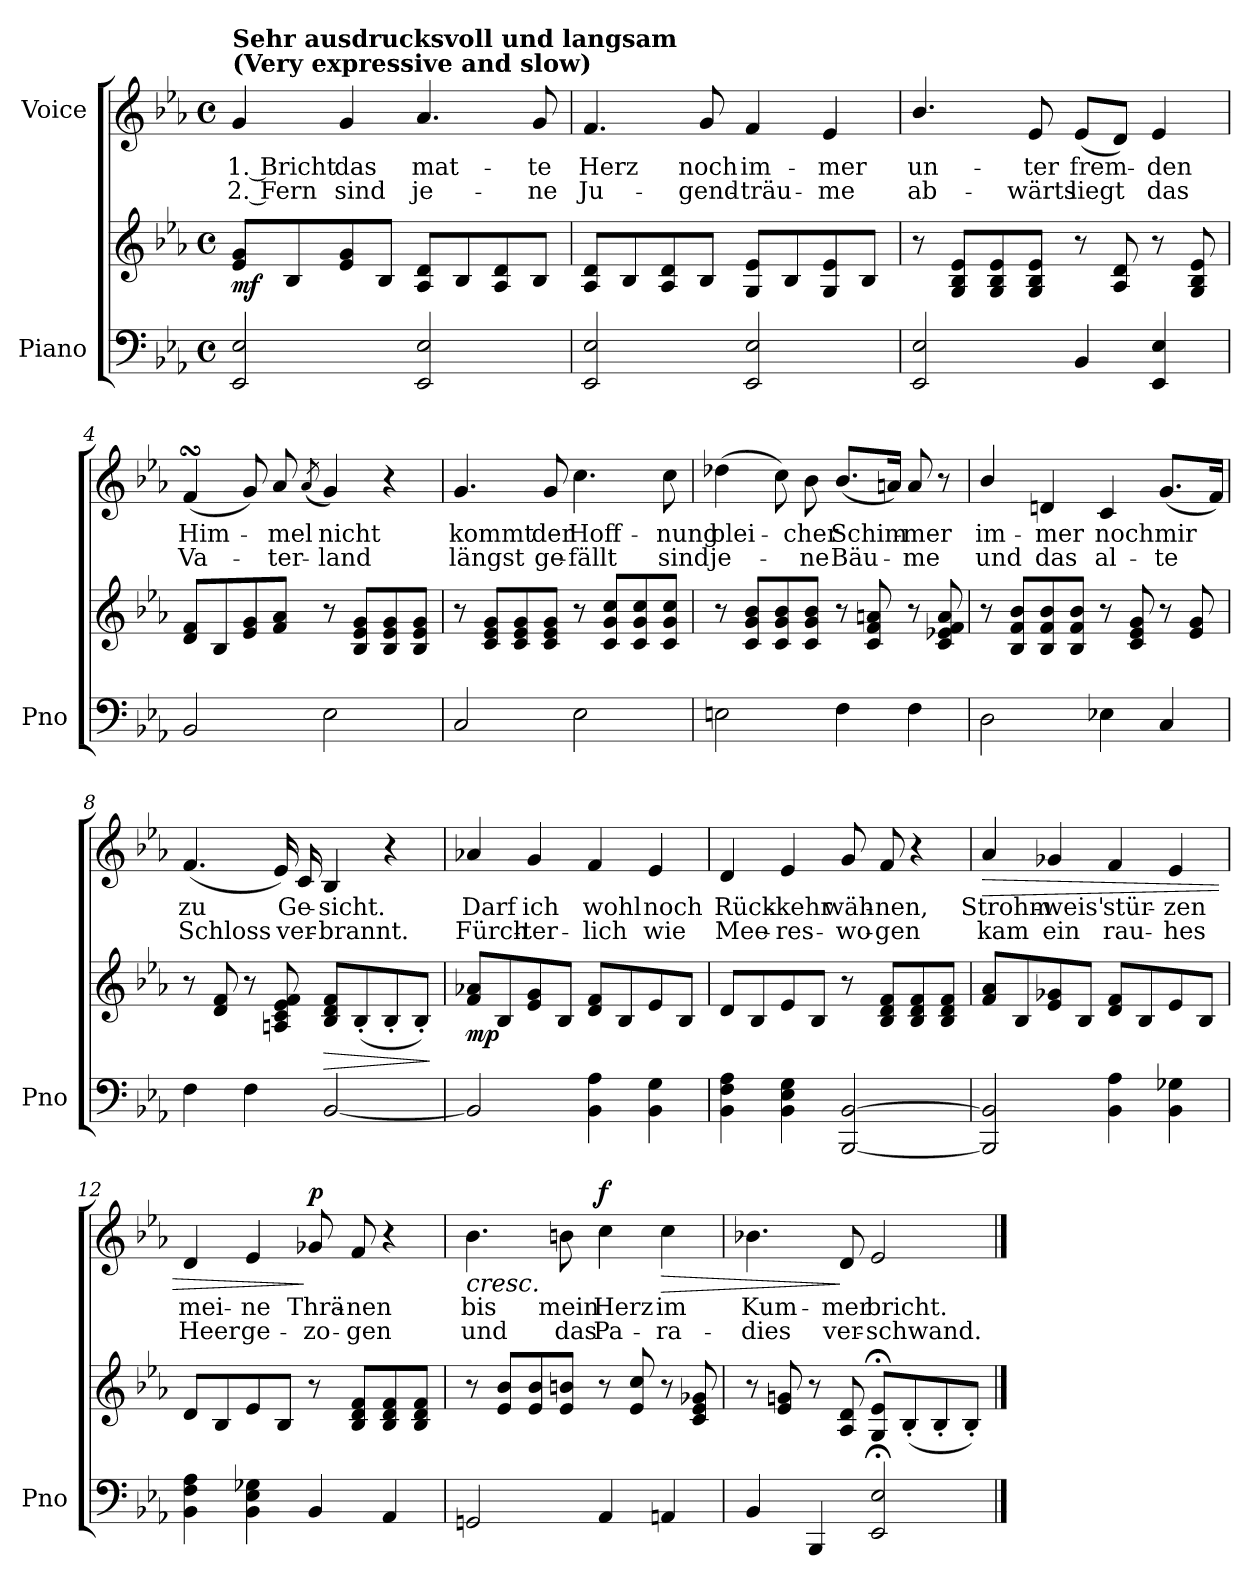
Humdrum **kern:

**kern	**kern	**dynam	**kern	**text	**text	**dynam
*part2	*part2	*part2	*part1	*part1	*part1	*part1
*staff3	*staff2	*staff2/3	*staff1	*staff1	*staff1	*staff1
*I"Piano	*	*	*I"Voice	*	*	*
*I'Pno	*	*	*	*	*	*
*clefF4	*clefG2	*	*clefG2	*	*	*
*k[b-e-a-]	*k[b-e-a-]	*	*k[b-e-a-]	*	*	*
*M4/4	*M4/4	*	*M4/4	*	*	*
*met(c)	*met(c)	*	*met(c)	*	*	*
=1	=1	=1	=1	=1	=1	=1
!	!	!	!LO:TX:a:B:t=(Very expressive and slow)	!	!	!
!	!	!	!LO:TX:a:B:t=Sehr ausdrucksvoll und langsam	!	!	!
!	!	!LO:DY:b	!	!LO:LY:b	!LO:LY:b	!
2EE-/ 2E-/	8e-/ 8g/L	mf	4g/	1. Bricht	2. Fern	.
.	8B-/	.	.	.	.	.
!	!	!	!	!LO:LY:b	!LO:LY:b	!
.	8e-/ 8g/	.	4g/	das	sind	.
.	8B-/J	.	.	.	.	.
!	!	!	!	!LO:LY:b	!LO:LY:b	!
2EE-/ 2E-/	8A-/ 8d/L	.	4.a-/	mat-	je-	.
.	8B-/	.	.	.	.	.
.	8A-/ 8d/	.	.	.	.	.
!	!	!	!	!LO:LY:b	!LO:LY:b	!
.	8B-/J	.	8g/	-te	-ne	.
=2	=2	=2	=2	=2	=2	=2
!	!	!	!	!LO:LY:b	!LO:LY:b	!
2EE-/ 2E-/	8A-/ 8d/L	.	4.f/	Herz	Ju-	.
.	8B-/	.	.	.	.	.
.	8A-/ 8d/	.	.	.	.	.
!	!	!	!	!LO:LY:b	!LO:LY:b	!
.	8B-/J	.	8g/	noch	-gend-	.
!	!	!	!	!LO:LY:b	!LO:LY:b	!
2EE-/ 2E-/	8G/ 8e-/L	.	4f/	im-	-träu-	.
.	8B-/	.	.	.	.	.
!	!	!	!	!LO:LY:b	!LO:LY:b	!
.	8G/ 8e-/	.	4e-/	-mer	-me	.
.	8B-/J	.	.	.	.	.
=3	=3	=3	=3	=3	=3	=3
!	!	!	!	!LO:LY:b	!LO:LY:b	!
2EE-/ 2E-/	8r	.	4.b-/	un-	ab-	.
.	8G/ 8B-/ 8e-/L	.	.	.	.	.
.	8G/ 8B-/ 8e-/	.	.	.	.	.
!	!	!	!	!LO:LY:b	!LO:LY:b	!
.	8G/ 8B-/ 8e-/J	.	8e-/	-ter	-wärts	.
!	!	!	!	!LO:LY:b	!LO:LY:b	!
4BB-/	8r	.	(8e-/L	frem-	liegt	.
.	8A-/ 8d/	.	8d/J)	.	.	.
!	!	!	!	!LO:LY:b	!LO:LY:b	!
4EE-/ 4E-/	8r	.	4e-/	-den	das	.
.	8G/ 8B-/ 8e-/	.	.	.	.	.
=4	=4	=4	=4	=4	=4	=4
!	!	!	!	!LO:LY:b	!LO:LY:b	!
2BB-/	8d/ 8f/L	.	(4fsSSS/	Him-	Va-	.
.	8B-/	.	.	.	.	.
.	8e-/ 8g/	.	8g/)	.	.	.
!	!	!	!	!LO:LY:b	!LO:LY:b	!
.	8f/ 8a-/J	.	8a-/	-mel	-ter-	.
.	.	.	(8qa-/	.	.	.
!	!	!	!	!LO:LY:b	!LO:LY:b	!
2E-\	8r	.	4g/)	nicht	-land	.
.	8B-/ 8e-/ 8g/L	.	.	.	.	.
.	8B-/ 8e-/ 8g/	.	4r	.	.	.
.	8B-/ 8e-/ 8g/J	.	.	.	.	.
=5	=5	=5	=5	=5	=5	=5
!	!	!	!	!LO:LY:b	!LO:LY:b	!
2C/	8r	.	4.g/	kommt	längst	.
.	8c/ 8e-/ 8g/L	.	.	.	.	.
.	8c/ 8e-/ 8g/	.	.	.	.	.
!	!	!	!	!LO:LY:b	!LO:LY:b	!
.	8c/ 8e-/ 8g/J	.	8g/	der	ge-	.
!	!	!	!	!LO:LY:b	!LO:LY:b	!
2E-\	8r	.	4.cc\	Hoff-	-fällt	.
.	8c/ 8g/ 8cc/L	.	.	.	.	.
.	8c/ 8g/ 8cc/	.	.	.	.	.
!	!	!	!	!LO:LY:b	!LO:LY:b	!
.	8c/ 8g/ 8cc/J	.	8cc\	-nung	sind	.
!!LO:LB:g=z
=6	=6	=6	=6	=6	=6	=6
!	!	!	!	!LO:LY:b	!LO:LY:b	!
2En\	8r	.	(4dd-X\	blei-	je-	.
.	8c/ 8g/ 8b-/L	.	.	.	.	.
.	8c/ 8g/ 8b-/	.	8cc\)	.	.	.
!	!	!	!	!LO:LY:b	!LO:LY:b	!
.	8c/ 8g/ 8b-/J	.	8b-\	-cher	-ne	.
!	!	!	!	!LO:LY:b	!LO:LY:b	!
4F\	8r	.	(8.b-/L	Schim-	Bäu-	.
.	8c/ 8f/ 8an/	.	.	.	.	.
.	.	.	16an/Jk)	.	.	.
!	!	!	!	!LO:LY:b	!LO:LY:b	!
4F\	8r	.	8a/	-mer	-me	.
.	8c/ 8e-X/ 8f/ 8a/	.	8r	.	.	.
=7	=7	=7	=7	=7	=7	=7
!	!	!	!	!LO:LY:b	!LO:LY:b	!
2D\	8r	.	4b-/	im-	und	.
.	8B-/ 8f/ 8b-/L	.	.	.	.	.
!	!	!	!	!LO:LY:b	!LO:LY:b	!
.	8B-/ 8f/ 8b-/	.	4dn/	-mer	das	.
.	8B-/ 8f/ 8b-/J	.	.	.	.	.
!	!	!	!	!LO:LY:b	!LO:LY:b	!
4E-X\	8r	.	4c/	noch	al-	.
.	8c/ 8e-/ 8g/	.	.	.	.	.
!	!	!	!	!LO:LY:b	!LO:LY:b	!
4C/	8r	.	(8.g/L	mir	-te	.
.	8e-/ 8g/	.	.	.	.	.
.	.	.	16f/Jk)	.	.	.
=8	=8	=8	=8	=8	=8	=8
!	!	!	!	!LO:LY:b	!LO:LY:b	!
4F\	8r	.	(4.f/	zu	Schloss	.
.	8d/ 8f/	.	.	.	.	.
4F\	8r	.	.	.	.	.
.	8An/ 8c/ 8e-/ 8f/	.	16e-/)	.	.	.
!	!	!	!	!LO:LY:b	!LO:LY:b	!
.	.	.	16c/	Ge-	ver-	.
!	!	!LO:HP:b	!	!LO:LY:b	!LO:LY:b	!
[2BB-/	8B-/ 8d/ 8f/L	>	4B-/	-sicht.	-brannt.	.
.	(8B-'/	.	.	.	.	.
.	8B-'/	.	4r	.	.	.
.	8B-'/J)	.	.	.	.	.
.	.	]	.	.	.	.
=9	=9	=9	=9	=9	=9	=9
!	!	!LO:DY:b	!	!LO:LY:b	!LO:LY:b	!
2BB-/]	8f/ 8a-X/L	mp	4a-X/	Darf	Fürch-	.
.	8B-/	.	.	.	.	.
!	!	!	!	!LO:LY:b	!LO:LY:b	!
.	8e-/ 8g/	.	4g/	ich	-ter-	.
.	8B-/J	.	.	.	.	.
!	!	!	!	!LO:LY:b	!LO:LY:b	!
4BB-\ 4A-\	8d/ 8f/L	.	4f/	wohl	-lich	.
.	8B-/	.	.	.	.	.
!	!	!	!	!LO:LY:b	!LO:LY:b	!
4BB-\ 4G\	8e-/	.	4e-/	noch	wie	.
.	8B-/J	.	.	.	.	.
=10	=10	=10	=10	=10	=10	=10
!	!	!	!	!LO:LY:b	!LO:LY:b	!
4BB-\ 4F\ 4A-\	8d/L	.	4d/	Rück-	Mee-	.
.	8B-/	.	.	.	.	.
!	!	!	!	!LO:LY:b	!LO:LY:b	!
4BB-\ 4E-\ 4G\	8e-/	.	4e-/	-kehr	-res-	.
.	8B-/J	.	.	.	.	.
!	!	!	!	!LO:LY:b	!LO:LY:b	!
[2BBB-/ [2BB-/	8r	.	8g/	wäh-	-wo-	.
!	!	!	!	!LO:LY:b	!LO:LY:b	!
.	8B-/ 8d/ 8f/L	.	8f/	-nen,	-gen	.
.	8B-/ 8d/ 8f/	.	4r	.	.	.
.	8B-/ 8d/ 8f/J	.	.	.	.	.
!!LO:LB:g=z
=11	=11	=11	=11	=11	=11	=11
!	!	!	!	!LO:LY:b	!LO:LY:b	!LO:HP:b
2BBB-/] 2BB-/]	8f/ 8a-/L	.	4a-/	Strohm-	kam	>
.	8B-/	.	.	.	.	.
!	!	!	!	!LO:LY:b	!LO:LY:b	!
.	8e-/ 8g-X/	.	4g-X/	-weis'	ein	.
.	8B-/J	.	.	.	.	.
!	!	!	!	!LO:LY:b	!LO:LY:b	!
4BB-\ 4A-\	8d/ 8f/L	.	4f/	stür-	rau-	.
.	8B-/	.	.	.	.	.
!	!	!	!	!LO:LY:b	!LO:LY:b	!
4BB-\ 4G-X\	8e-/	.	4e-/	-zen	-hes	.
.	8B-/J	.	.	.	.	.
=12	=12	=12	=12	=12	=12	=12
!	!	!	!	!LO:LY:b	!LO:LY:b	!
4BB-\ 4F\ 4A-\	8d/L	.	4d/	mei-	Heer	.
.	8B-/	.	.	.	.	.
!	!	!	!	!LO:LY:b	!LO:LY:b	!
4BB-\ 4E-\ 4G-X\	8e-/	.	4e-/	-ne	ge-	.
.	8B-/J	.	.	.	.	.
!	!	!	!	!LO:LY:b	!LO:LY:b	!LO:DY:n=1:a
4BB-/	8r	.	8g-X/	Thrä-	-zo-	] p
!	!	!	!	!LO:LY:b	!LO:LY:b	!
.	8B-/ 8d/ 8f/L	.	8f/	-nen	-gen	.
4AA-/	8B-/ 8d/ 8f/	.	4r	.	.	.
.	8B-/ 8d/ 8f/J	.	.	.	.	.
=13	=13	=13	=13	=13	=13	=13
!	!	!	!	!LO:LY:b	!LO:LY:b	!LO:HP:b
2GGn/	8r	.	4.b-\	bis	und	<
.	8e-/ 8b-/L	.	.	.	.	.
.	8e-/ 8b-/	.	.	.	.	.
!	!	!	!	!LO:LY:b	!LO:LY:b	!
.	8e-/ 8bn/J	.	8bn\	mein	das	.
!	!	!	!	!LO:LY:b	!LO:LY:b	!LO:DY:a
4AA-/	8r	.	4cc\	Herz	Pa-	f
.	8e-/ 8cc/	.	.	.	.	.
!	!	!	!	!LO:LY:b	!LO:LY:b	!LO:HP:n=1:b
4AAn/	8r	.	4cc\	im	-ra-	[ >
.	8c/ 8e-/ 8g-X/	.	.	.	.	.
=14	=14	=14	=14	=14	=14	=14
*	*	*	*MM62	*	*	*
!	!	!	!	!LO:LY:b	!LO:LY:b	!
4BB-/	8r	.	4.b-X\	Kum-	-dies	.
.	8e-/ 8gn/	.	.	.	.	.
4BBB-/	8r	.	.	.	.	.
!	!	!	!	!LO:LY:b	!LO:LY:b	!
.	8A-/ 8d/	.	8d/	-mer	ver-	]
*	*	*	*MM56	*	*	*
!	!	!	!	!LO:LY:b	!LO:LY:b	!
2EE-/; 2E-/;	8G/;< 8e-/;<L	.	2e-/	bricht.	-schwand.	.
.	(8B-'/	.	.	.	.	.
.	8B-'/	.	.	.	.	.
.	8B-'/J)	.	.	.	.	.
==	==	==	==	==	==	==
*-	*-	*-	*-	*-	*-	*-
